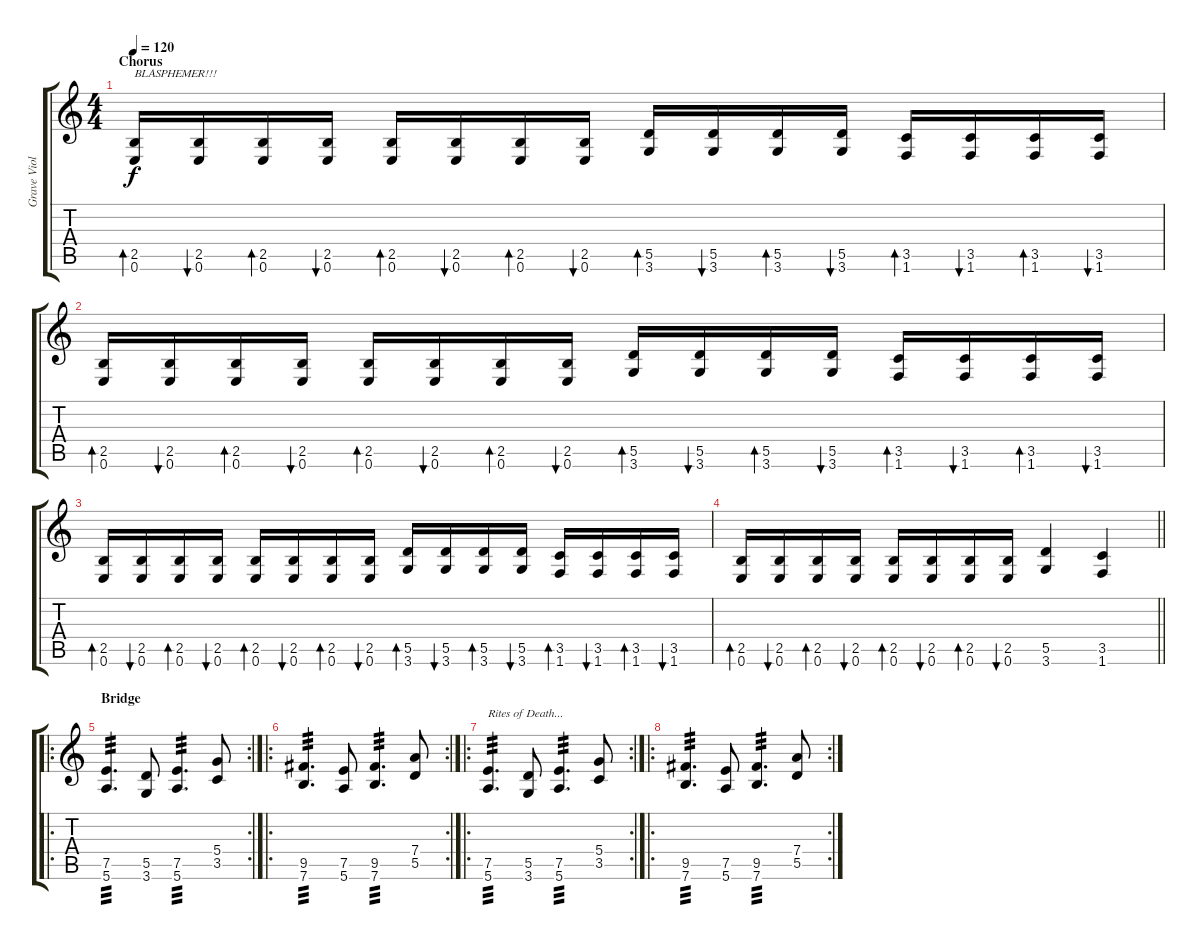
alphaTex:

\track ("Grave Violator" "Grave Viol") {instrument distortionguitar}
\staff {score tabs}
\tuning (E4 B3 G3 D3 A2 E2) {hide}
\ts (4 4)
\section ("" "Chorus")
\tempo 120
\clef g2
\ks c
(2.5 0.6).16{bd 60 txt "BLASPHEMER!!!" dy f} (2.5 0.6).16{bu 60} (2.5 0.6).16{bd 60} (2.5 0.6).16{bu 60} (2.5 0.6).16{bd 60} (2.5 0.6).16{bu 60} (2.5 0.6).16{bd 60} (2.5 0.6).16{bu 60} (5.5 3.6).16{bd 60} (5.5 3.6).16{bu 60} (5.5 3.6).16{bd 60} (5.5 3.6).16{bu 60} (3.5 1.6).16{bd 60} (3.5 1.6).16{bu 60} (3.5 1.6).16{bd 60} (3.5 1.6).16{bu 60} |
(2.5 0.6).16{bd 60} (2.5 0.6).16{bu 60} (2.5 0.6).16{bd 60} (2.5 0.6).16{bu 60} (2.5 0.6).16{bd 60} (2.5 0.6).16{bu 60} (2.5 0.6).16{bd 60} (2.5 0.6).16{bu 60} (5.5 3.6).16{bd 60} (5.5 3.6).16{bu 60} (5.5 3.6).16{bd 60} (5.5 3.6).16{bu 60} (3.5 1.6).16{bd 60} (3.5 1.6).16{bu 60} (3.5 1.6).16{bd 60} (3.5 1.6).16{bu 60} |
(2.5 0.6).16{bd 60} (2.5 0.6).16{bu 60} (2.5 0.6).16{bd 60} (2.5 0.6).16{bu 60} (2.5 0.6).16{bd 60} (2.5 0.6).16{bu 60} (2.5 0.6).16{bd 60} (2.5 0.6).16{bu 60} (5.5 3.6).16{bd 60} (5.5 3.6).16{bu 60} (5.5 3.6).16{bd 60} (5.5 3.6).16{bu 60} (3.5 1.6).16{bd 60} (3.5 1.6).16{bu 60} (3.5 1.6).16{bd 60} (3.5 1.6).16{bu 60} |
\barLineRight lightlight
(2.5 0.6).16{bd 60} (2.5 0.6).16{bu 60} (2.5 0.6).16{bd 60} (2.5 0.6).16{bu 60} (2.5 0.6).16{bd 60} (2.5 0.6).16{bu 60} (2.5 0.6).16{bd 60} (2.5 0.6).16{bu 60} (5.5 3.6).4 (3.5 1.6).4 |
\ro
\rc 2
\section ("" "Bridge")
(7.5 5.6).4{d tp 3} (5.5 3.6).8 (7.5 5.6).4{d tp 3} (5.4 3.5).8 |
\ro
\rc 2
(9.5 7.6).4{d tp 3} (7.5 5.6).8 (9.5 7.6).4{d tp 3} (7.4 5.5).8 |
\ro
\rc 2
(7.5 5.6).4{d txt "Rites of Death..." tp 3} (5.5 3.6).8 (7.5 5.6).4{d tp 3} (5.4 3.5).8 |
\ro
\rc 2
(9.5 7.6).4{d tp 3} (7.5 5.6).8 (9.5 7.6).4{d tp 3} (7.4 5.5).8
